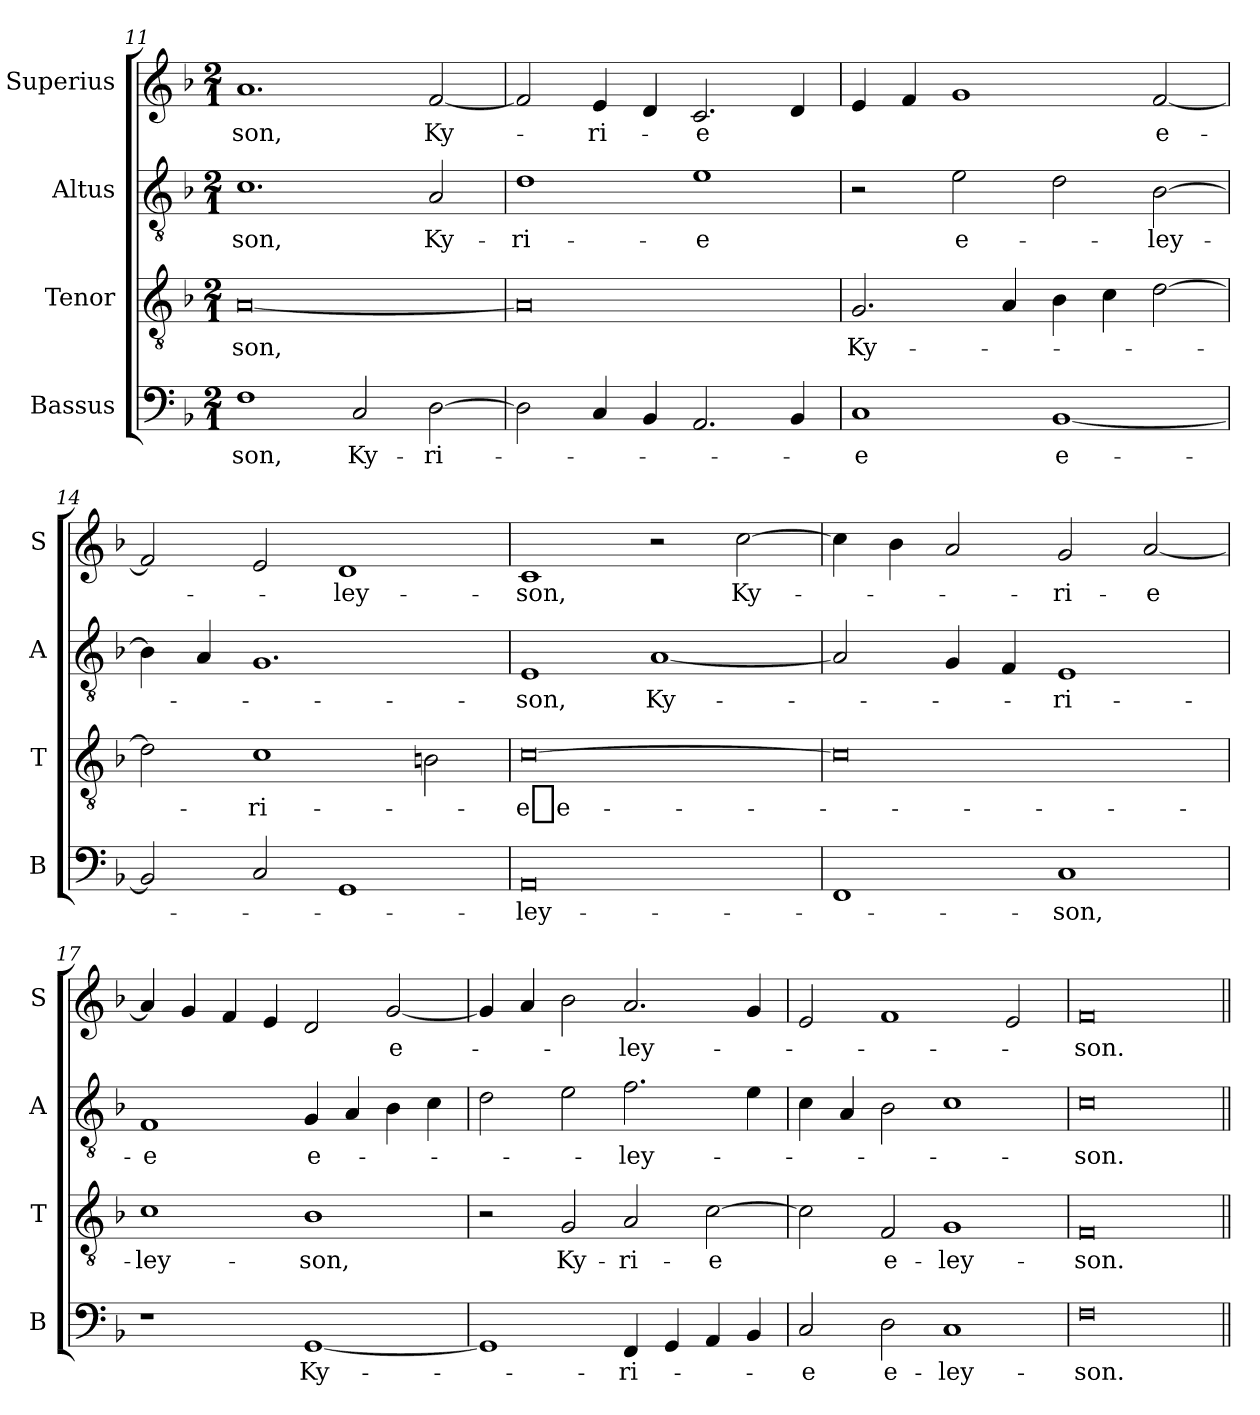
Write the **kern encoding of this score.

**kern	**text	**kern	**text	**kern	**text	**kern	**text
*part4	*part4	*part3	*part3	*part2	*part2	*part1	*part1
*staff4	*staff4	*staff3	*staff3	*staff2	*staff2	*staff1	*staff1
*I"Bassus	*	*I"Tenor	*	*I"Altus	*	*I"Superius	*
*I'B	*	*I'T	*	*I'A	*	*I'S	*
*clefF4	*	*clefGv2	*	*clefGv2	*	*clefG2	*
*k[b-]	*	*k[b-]	*	*k[b-]	*	*k[b-]	*
*M2/1	*	*M2/1	*	*M2/1	*	*M2/1	*
=11	=11	=11	=11	=11	=11	=11	=11
!	!LO:LY:i	!	!LO:LY:i	!	!LO:LY:i	!	!LO:LY:i
1F	-son,	[0A	-son,	1.c	-son,	1.a	-son,
!	!LO:LY:i	!	!	!	!	!	!
2C	Ky-	.	.	.	.	.	.
!	!LO:LY:i	!	!	!	!LO:LY:i	!	!LO:LY:i
[2D	-ri-	.	.	2A	Ky-	[2f	Ky-
=12	=12	=12	=12	=12	=12	=12	=12
!	!	!	!	!	!LO:LY:i	!	!
2D]	.	0A]	.	1d	-ri-	2f]	.
!	!	!	!	!	!	!	!LO:LY:i
4C	.	.	.	.	.	4e	-ri-
4BB-	.	.	.	.	.	4d	.
!	!	!	!	!	!LO:LY:i	!	!LO:LY:i
2.AA	.	.	.	1e	-e	2.c	-e
4BB-	.	.	.	.	.	4d	.
=13	=13	=13	=13	=13	=13	=13	=13
!	!LO:LY:i	!	!LO:LY:i	!	!	!	!
1C	-e	2.G	Ky-	2r	.	4e	.
.	.	.	.	.	.	4f	.
!	!	!	!	!	!LO:LY:i	!	!
.	.	.	.	2e	e-	1g	.
.	.	4A	.	.	.	.	.
!	!LO:LY:i	!	!	!	!	!	!
[1BB-	e-	4B-	.	2d	.	.	.
.	.	4c	.	.	.	.	.
!	!	!	!	!	!LO:LY:i	!	!LO:LY:i
.	.	[2d	.	[2B-	-ley-	[2f	e-
=14	=14	=14	=14	=14	=14	=14	=14
2BB-]	.	2d]	.	4B-]	.	2f]	.
.	.	.	.	4A	.	.	.
!	!	!	!LO:LY:i	!	!	!	!
2C	.	1c	-ri-	1.G	.	2e	.
!	!	!	!	!	!	!	!LO:LY:i
1GG	.	.	.	.	.	1d	-ley-
.	.	2Bn	.	.	.	.	.
=15	=15	=15	=15	=15	=15	=15	=15
!	!LO:LY:i	!	!LO:LY:i	!	!LO:LY:i	!	!LO:LY:i
0AA	-ley-	[0c	-e_e-	1E	-son,	1c	-son,
!	!	!	!	!	!LO:LY:i	!	!
.	.	.	.	[1A	Ky-	2r	.
!	!	!	!	!	!	!	!LO:LY:i
.	.	.	.	.	.	[2cc	Ky-
=16	=16	=16	=16	=16	=16	=16	=16
1FF	.	0c]	.	2A]	.	4cc]	.
.	.	.	.	.	.	4b-	.
.	.	.	.	4G	.	2a	.
.	.	.	.	4F	.	.	.
!	!LO:LY:i	!	!	!	!LO:LY:i	!	!LO:LY:i
1C	-son,	.	.	1E	-ri-	2g	-ri-
!	!	!	!	!	!	!	!LO:LY:i
.	.	.	.	.	.	[2a	-e
=17	=17	=17	=17	=17	=17	=17	=17
!	!	!	!LO:LY:i	!	!LO:LY:i	!	!
1r	.	1c	-ley-	1F	-e	4a]	.
.	.	.	.	.	.	4g	.
.	.	.	.	.	.	4f	.
.	.	.	.	.	.	4e	.
!	!LO:LY:i	!	!LO:LY:i	!	!LO:LY:i	!	!
[1GG	Ky-	1B-	-son,	4G	e-	2d	.
.	.	.	.	4A	.	.	.
!	!	!	!	!	!	!	!LO:LY:i
.	.	.	.	4B-	.	[2g	e-
.	.	.	.	4c	.	.	.
=18	=18	=18	=18	=18	=18	=18	=18
1GG]	.	2r	.	2d	.	4g]	.
.	.	.	.	.	.	4a	.
!	!	!	!LO:LY:i	!	!	!	!
.	.	2G	Ky-	2e	.	2b-	.
!	!LO:LY:i	!	!LO:LY:i	!	!LO:LY:i	!	!LO:LY:i
4FF	-ri-	2A	-ri-	2.f	-ley-	2.a	-ley-
4GG	.	.	.	.	.	.	.
!	!	!	!LO:LY:i	!	!	!	!
4AA	.	[2c	-e	.	.	.	.
4BB-	.	.	.	4e	.	4g	.
=19	=19	=19	=19	=19	=19	=19	=19
!	!LO:LY:i	!	!	!	!	!	!
2C	-e	2c]	.	4c	.	2e	.
.	.	.	.	4A	.	.	.
!	!LO:LY:i	!	!LO:LY:i	!	!	!	!
2D	e-	2F	e-	2B-	.	1f	.
!	!LO:LY:i	!	!LO:LY:i	!	!	!	!
1C	-ley-	1G	-ley-	1c	.	.	.
.	.	.	.	.	.	2e	.
=20	=20	=20	=20	=20	=20	=20	=20
!	!LO:LY:i	!	!LO:LY:i	!	!LO:LY:i	!	!LO:LY:i
0F	-son.	0F	-son.	0c	-son.	0f	-son.
=||	=||	=||	=||	=||	=||	=||	=||
*-	*-	*-	*-	*-	*-	*-	*-
